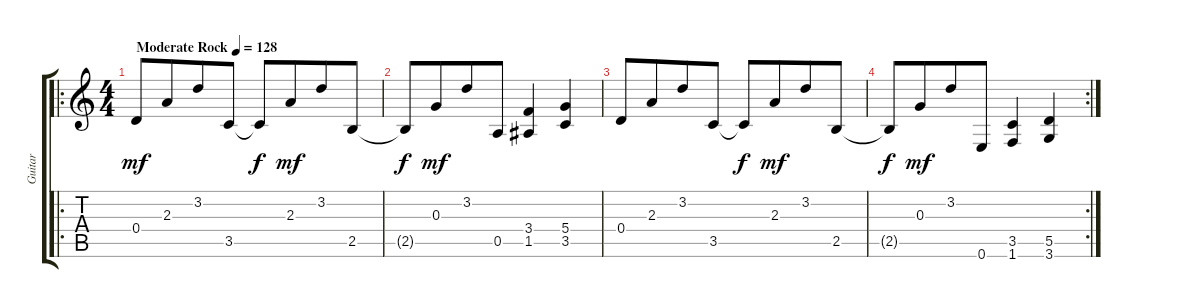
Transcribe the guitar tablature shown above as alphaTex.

\track ("Guitar" "Guitar") {instrument distortionguitar}
\staff {score tabs}
\tuning (E4 B3 G3 D3 A2 E2) {hide}
\ro
\ts (4 4)
\tempo (128 "Moderate Rock")
\clef g2
\ks c
0.4.8{dy mf instrument distortionguitar} 2.3.8{beam merge} 3.2.8 3.5.8 3.5{t}.8{dy f} 2.3.8{dy mf beam merge} 3.2.8 2.5.8 |
2.5{t}.8{dy f} 0.3.8{dy mf beam merge} 3.2.8 0.5.8 (3.4 1.5).4 (5.4 3.5).4 |
0.4.8 2.3.8{beam merge} 3.2.8 3.5.8 3.5{t}.8{dy f} 2.3.8{dy mf beam merge} 3.2.8 2.5.8 |
\rc 2
2.5{t}.8{dy f} 0.3.8{dy mf beam merge} 3.2.8 0.6.8 (3.5 1.6).4 (5.5 3.6).4
